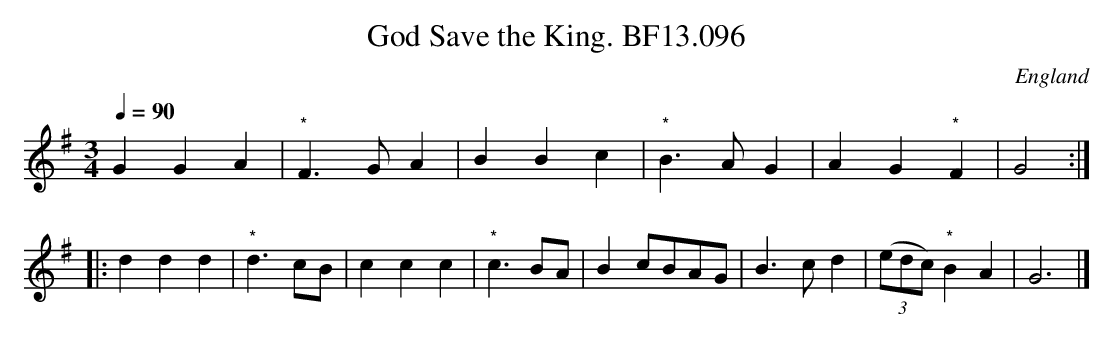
X:1
T:God Save the King. BF13.096
L:1/8
M:3/4
O:England
Q:1/4=90
K:G Major
G2G2A2|"^*"F3GA2|B2B2c2|"^*"B3AG2|A2G2"^*"F2|G4:|!
|:d2d2d2|"^*"d3cB|c2c2c2|"^*"c3BA|B2cBAG|B3cd2| ((3edc) "^*"B2A2|G6|]
